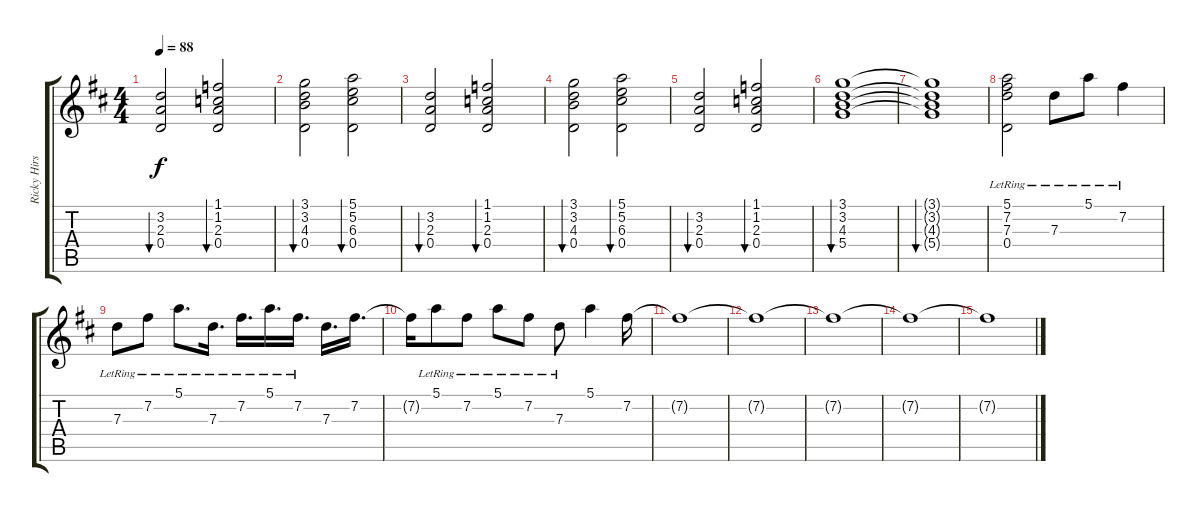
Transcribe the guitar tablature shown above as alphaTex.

\track ("Ricky Hirsch Guitar " "Ricky Hirs") {instrument overdrivenguitar}
\staff {score tabs}
\tuning (E4 B3 G3 D3 A2 E2) {hide}
\ts (4 4)
\tempo 88
\clef g2
\ks d
(3.2 2.3 0.4).2{bu 60 dy f} (1.1 1.2 2.3 0.4).2{bu 60} |
(3.1 3.2 4.3 0.4).2{bu 60} (5.1 5.2 6.3 0.4).2{bu 60} |
(3.2 2.3 0.4).2{bu 60} (1.1 1.2 2.3 0.4).2{bu 60} |
(3.1 3.2 4.3 0.4).2{bu 60} (5.1 5.2 6.3 0.4).2{bu 60} |
(3.2 2.3 0.4).2{bu 60} (1.1 1.2 2.3 0.4).2{bu 60} |
(3.1 3.2 4.3 5.4).1{bu 60} |
(3.1{t} 3.2{t} 4.3{t} 5.4{t}).1{bu 60} |
(5.1{lr} 7.2{lr} 7.3{lr} 0.4{lr}).2 7.3{lr}.8 5.1{lr}.8 7.2{lr}.4 |
7.3{lr}.8 7.2{lr}.8 5.1{lr}.8{d} 7.3{lr}.16{d} 7.2{lr}.16{d} 5.1{lr}.16{d} 7.2{lr}.16{d} 7.3.16{d} 7.2.16{d} |
7.2{t}.16 5.1{lr}.8 7.2{lr}.8 5.1{lr}.8 7.2{lr}.8 7.3{lr}.8 5.1.4 7.2.16 |
7.2{t}.1 |
7.2{t}.1{volume 0} |
7.2{t}.1 |
7.2{t}.1 |
7.2{t}.1
